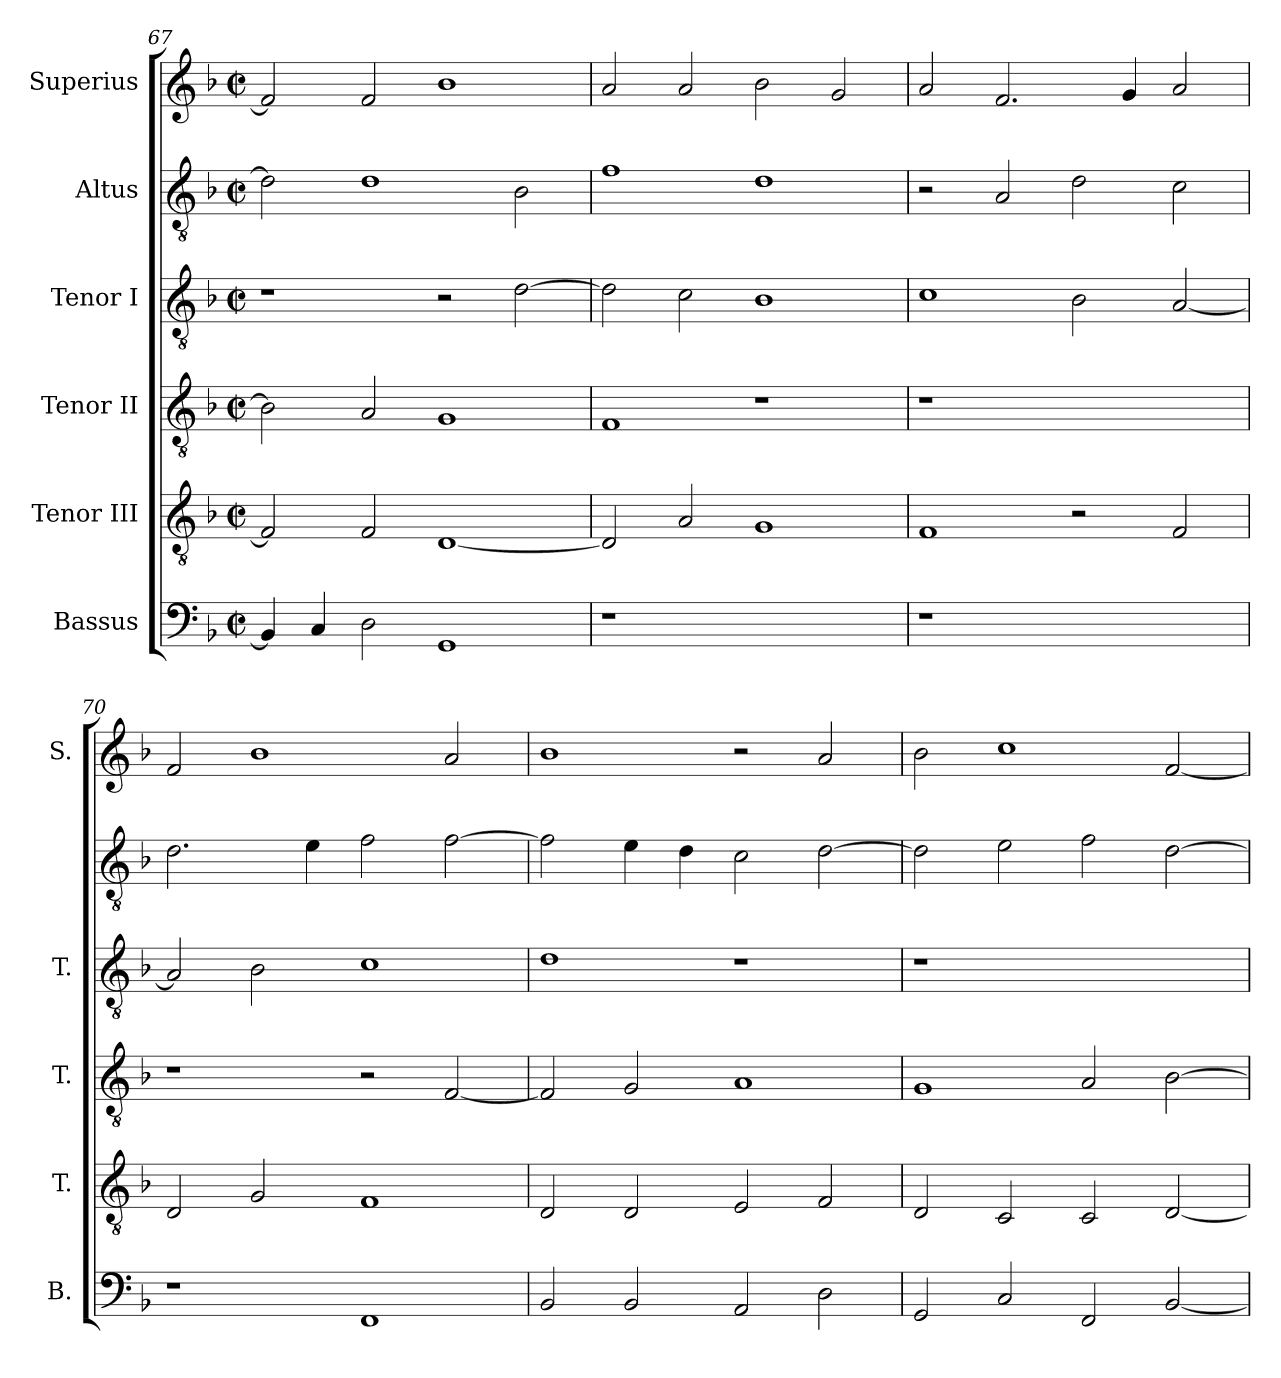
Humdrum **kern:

**kern	**kern	**kern	**kern	**kern	**kern
*part6	*part5	*part4	*part3	*part2	*part1
*staff6	*staff5	*staff4	*staff3	*staff2	*staff1
*I"Bassus	*I"Tenor III	*I"Tenor II	*I"Tenor I	*I"Altus	*I"Superius
*I'B.	*I'T.	*I'T.	*I'T.	*	*I'S.
*clefF4	*clefGv2	*clefGv2	*clefGv2	*clefGv2	*clefG2
*	*ITrd7c12	*ITrd7c12	*ITrd7c12	*ITrd7c12	*
*k[b-]	*k[b-]	*k[b-]	*k[b-]	*k[b-]	*k[b-]
*F:	*F:	*F:	*F:	*F:	*F:
*M2/2	*M2/2	*M2/2	*M2/2	*M2/2	*M2/2
*met(c|)	*met(c|)	*met(c|)	*met(c|)	*met(c|)	*met(c|)
=67	=67	=67	=67	=67	=67
4BB-i/]	2FFi/]	2BB-i\]	1r	2Di\]	2fi/]
4Ci/	.	.	.	.	.
2Di\	2FFi/	2AAi/	.	1Di	2fi/
1GGi	[<1DDi	1GGi	2r	.	1b-i
.	.	.	[>2Di\	2BB-i\	.
=68	=68	=68	=68	=68	=68
!LO:N:vis=1	!	!	!	!	!
1r	2DDi/]	1FFi	2Di\]	1Fi	2ai/
.	2AAi/	.	2Ci\	.	2ai/
1ryy	1GGi	1r	1BB-i	1Di	2b-i\
.	.	.	.	.	2gi/
=69	=69	=69	=69	=69	=69
!LO:N:vis=1	!	!LO:N:vis=1	!	!	!
1r	1FFi	1r	1Ci	2r	2ai/
.	.	.	.	2AAi/	2.fi/
1ryy	2r	1ryy	2BB-i\	2Di\	.
.	.	.	.	.	4gi/
.	2FFi/	.	[<2AAi/	2Ci\	2ai/
!!LO:LB:g=z
=70	=70	=70	=70	=70	=70
1r	2DDi/	1r	2AAi/]	2.Di\	2fi/
.	2GGi/	.	2BB-i\	.	1b-i
.	.	.	.	4Ei\	.
1FFi	1FFi	2r	1Ci	2Fi\	.
.	.	[<2FFi/	.	[>2Fi\	2ai/
=71	=71	=71	=71	=71	=71
2BB-i/	2DDi/	2FFi/]	1Di	2Fi\]	1b-i
2BB-i/	2DDi/	2GGi/	.	4Ei\	.
.	.	.	.	4Di\	.
2AAi/	2EEi/	1AAi	1r	2Ci\	2r
2Di\	2FFi/	.	.	[>2Di\	2ai/
=72	=72	=72	=72	=72	=72
!	!	!	!LO:N:vis=1	!	!
2GGi/	2DDi/	1GGi	1r	2Di\]	2b-i\
2Ci/	2CCi/	.	.	2Ei\	1cci
2FFi/	2CCi/	2AAi/	1ryy	2Fi\	.
[<2BB-i/	[<2DDi/	[>2BB-i\	.	[>2Di\	[<2fi/
=	=	=	=	=	=
*-	*-	*-	*-	*-	*-
